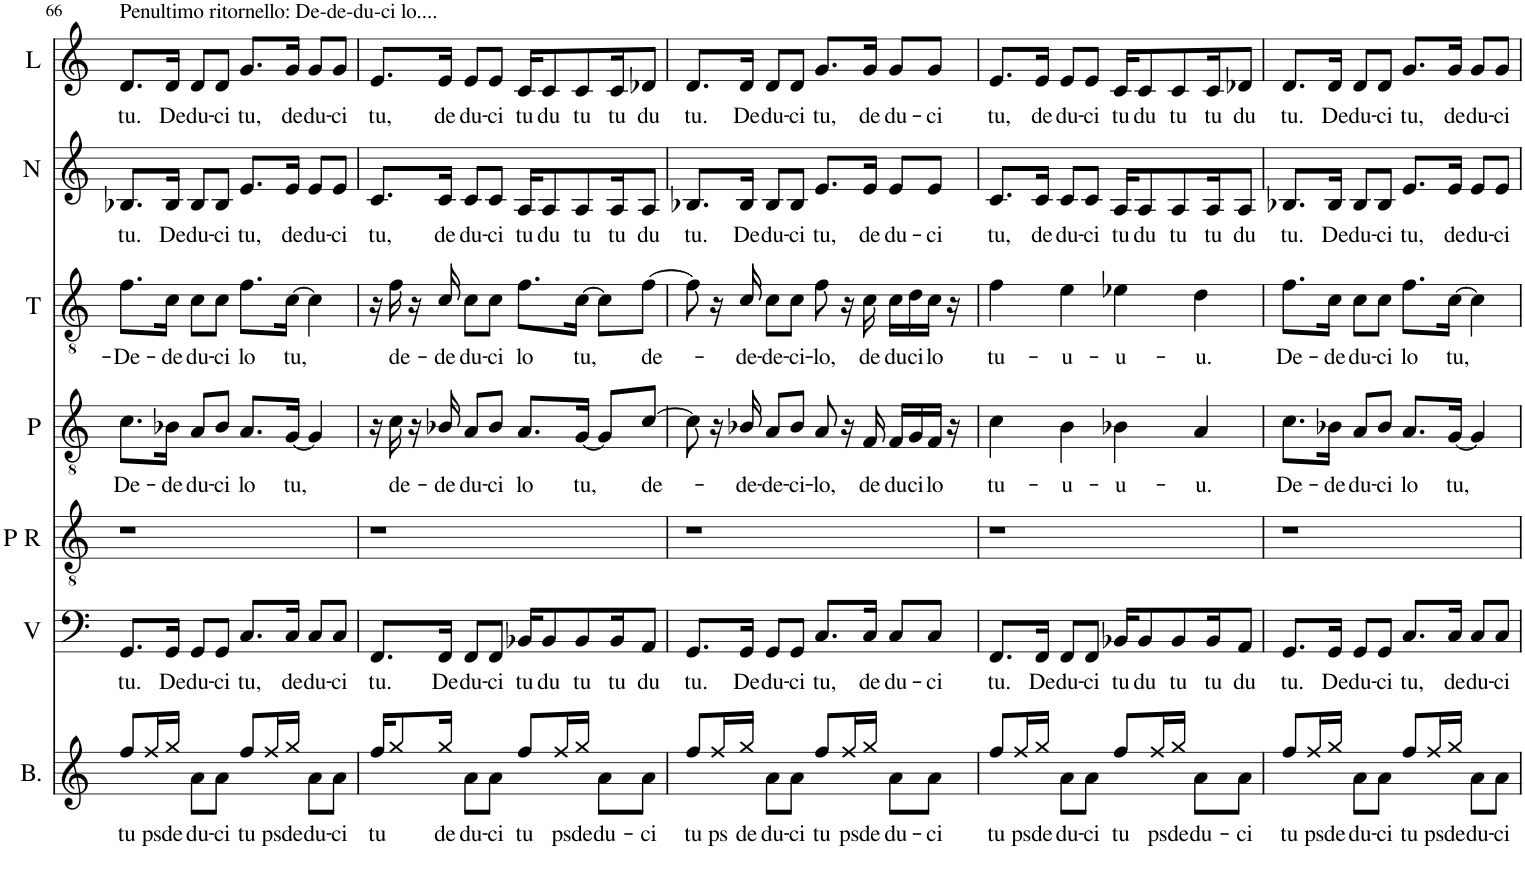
**kern	**text	**kern	**text	**kern	**kern	**text	**kern	**text	**kern	**text	**kern	**text
*part7	*part7	*part6	*part6	*part5	*part4	*part4	*part3	*part3	*part2	*part2	*part1	*part1
*staff7	*staff7	*staff6	*staff6	*staff5	*staff4	*staff4	*staff3	*staff3	*staff2	*staff2	*staff1	*staff1
*I"Bacco	*	*I"Viggo	*	*I"Parte  ritmica	*I"Patruk	*	*I"Tenor	*	*I"Natty	*	*I"Laval	*
*I'B.	*	*I'V	*	*I'P R	*I'P	*	*I'T	*	*I'N	*	*I'L	*
!!LO:PB:g=z
*clefG2	*	*clefF4	*	*clefGv2	*clefGv2	*	*clefGv2	*	*clefG2	*	*clefG2	*
*k[]	*	*k[]	*	*k[]	*k[]	*	*k[]	*	*k[]	*	*k[]	*
*M4/4	*	*M4/4	*	*M4/4	*M4/4	*	*M4/4	*	*M4/4	*	*M4/4	*
=66	=66	=66	=66	=66	=66	=66	=66	=66	=66	=66	=66	=66
!	!	!	!	!	!	!	!	!	!	!	!LO:TX:a:t=Penultimo ritornello&colon; De-de-du-ci lo....	!
!	!LO:LY:b	!	!LO:LY:b	!	!	!LO:LY:b	!	!LO:LY:b	!	!LO:LY:b	!	!LO:LY:b
8Rff/L	tu	8.GG/L	tu.	1r	8.c\L	De-	8.f\L	De-	8.B-X/L	tu.	8.d/L	tu.
!	!LO:LY:b	!	!	!	!	!	!	!	!	!	!	!
16Rff/L	ps	.	.	.	.	.	.	.	.	.	.	.
!	!LO:LY:b	!	!LO:LY:b	!	!	!LO:LY:b	!	!LO:LY:b	!	!LO:LY:b	!	!LO:LY:b
16Rgg/JJ	de-	16GG/Jk	De-	.	16B-X\Jk	-de-	16c\Jk	-de-	16B-/Jk	De-	16d/Jk	De-
!	!LO:LY:b	!	!LO:LY:b	!	!	!LO:LY:b	!	!LO:LY:b	!	!LO:LY:b	!	!LO:LY:b
8Ra\L	-du-	8GG/L	-du-	.	8A/L	-du-	8c\L	-du-	8B-/L	-du-	8d/L	-du-
!	!LO:LY:b	!	!LO:LY:b	!	!	!LO:LY:b	!	!LO:LY:b	!	!LO:LY:b	!	!LO:LY:b
8Ra\J	-ci	8GG/J	-ci	.	8B-/J	-ci	8c\J	-ci	8B-/J	-ci	8d/J	-ci
!	!LO:LY:b	!	!LO:LY:b	!	!	!LO:LY:b	!	!LO:LY:b	!	!LO:LY:b	!	!LO:LY:b
8Rff/L	tu	8.C/L	tu,	.	8.A/L	lo	8.f\L	lo	8.e/L	tu,	8.g/L	tu,
!	!LO:LY:b	!	!	!	!	!	!	!	!	!	!	!
16Rff/L	ps	.	.	.	.	.	.	.	.	.	.	.
!	!LO:LY:b	!	!LO:LY:b	!	!	!LO:LY:b	!	!LO:LY:b	!	!LO:LY:b	!	!LO:LY:b
16Rgg/JJ	de-	16C/Jk	de-	.	[16G/Jk	tu,	[16c\Jk	tu,	16e/Jk	de-	16g/Jk	de-
!	!LO:LY:b	!	!LO:LY:b	!	!	!	!	!	!	!LO:LY:b	!	!LO:LY:b
8Ra\L	-du-	8C/L	-du-	.	4G/]	.	4c\]	.	8e/L	-du-	8g/L	-du-
!	!LO:LY:b	!	!LO:LY:b	!	!	!	!	!	!	!LO:LY:b	!	!LO:LY:b
8Ra\J	-ci	8C/J	-ci	.	.	.	.	.	8e/J	-ci	8g/J	-ci
=67	=67	=67	=67	=67	=67	=67	=67	=67	=67	=67	=67	=67
!	!LO:LY:b	!	!LO:LY:b	!	!	!	!	!	!	!LO:LY:b	!	!LO:LY:b
16Rff/KL	tu	8.FF/L	tu.	1r	16r	.	16r	.	8.c/L	tu,	8.e/L	tu,
!	!	!	!	!	!	!LO:LY:b	!	!LO:LY:b	!	!	!	!
8Rgg/	.	.	.	.	16c\	de-	16f\	de-	.	.	.	.
.	.	.	.	.	16r	.	16r	.	.	.	.	.
!	!LO:LY:b	!	!LO:LY:b	!	!	!LO:LY:b	!	!LO:LY:b	!	!LO:LY:b	!	!LO:LY:b
16Rgg/Jk	de-	16FF/Jk	De-	.	16B-X/	-de-	16c/	-de-	16c/Jk	de-	16e/Jk	de-
!	!LO:LY:b	!	!LO:LY:b	!	!	!LO:LY:b	!	!LO:LY:b	!	!LO:LY:b	!	!LO:LY:b
8Ra\L	-du-	8FF/L	-du-	.	8A/L	-du-	8c\L	-du-	8c/L	-du-	8e/L	-du-
!	!LO:LY:b	!	!LO:LY:b	!	!	!LO:LY:b	!	!LO:LY:b	!	!LO:LY:b	!	!LO:LY:b
8Ra\J	-ci	8FF/J	-ci	.	8B-/J	-ci	8c\J	-ci	8c/J	-ci	8e/J	-ci
!	!LO:LY:b	!	!LO:LY:b	!	!	!LO:LY:b	!	!LO:LY:b	!	!LO:LY:b	!	!LO:LY:b
8Rff/L	tu	16BB-X/KL	tu	.	8.A/L	lo	8.f\L	lo	16A/KL	tu	16c/KL	tu
!	!	!	!LO:LY:b	!	!	!	!	!	!	!LO:LY:b	!	!LO:LY:b
.	.	8BB-/	du	.	.	.	.	.	8A/	du	8c/	du
!	!LO:LY:b	!	!	!	!	!	!	!	!	!	!	!
16Rff/L	ps	.	.	.	.	.	.	.	.	.	.	.
!	!LO:LY:b	!	!LO:LY:b	!	!	!LO:LY:b	!	!LO:LY:b	!	!LO:LY:b	!	!LO:LY:b
16Rgg/JJ	de-	8BB-/	tu	.	[16G/Jk	tu,	[16c\Jk	tu,	8A/	tu	8c/	tu
!	!LO:LY:b	!	!	!	!	!	!	!	!	!	!	!
8Ra\L	-du-	.	.	.	8G/L]	.	8c\L]	.	.	.	.	.
!	!	!	!LO:LY:b	!	!	!	!	!	!	!LO:LY:b	!	!LO:LY:b
.	.	16BB-/K	tu	.	.	.	.	.	16A/K	tu	16c/K	tu
!	!LO:LY:b	!	!LO:LY:b	!	!	!LO:LY:b	!	!LO:LY:b	!	!LO:LY:b	!	!LO:LY:b
8Ra\J	-ci	8AA/J	du	.	[8c/J	de-	[8f\J	de-	8A/J	du	8d-X/J	du
=68	=68	=68	=68	=68	=68	=68	=68	=68	=68	=68	=68	=68
!	!LO:LY:b	!	!LO:LY:b	!	!	!	!	!	!	!LO:LY:b	!	!LO:LY:b
8Rff/L	tu	8.GG/L	tu.	1r	8c\]	.	8f\]	.	8.B-X/L	tu.	8.d/L	tu.
!	!LO:LY:b	!	!	!	!	!	!	!	!	!	!	!
16Rff/L	ps	.	.	.	16r	.	16r	.	.	.	.	.
!	!LO:LY:b	!	!LO:LY:b	!	!	!LO:LY:b	!	!LO:LY:b	!	!LO:LY:b	!	!LO:LY:b
16Rgg/JJ	de-	16GG/Jk	De-	.	16B-X/	-de-	16c/	-de-	16B-/Jk	De-	16d/Jk	De-
!	!LO:LY:b	!	!LO:LY:b	!	!	!LO:LY:b	!	!LO:LY:b	!	!LO:LY:b	!	!LO:LY:b
8Ra\L	-du-	8GG/L	-du-	.	8A/L	-de-	8c\L	-de-	8B-/L	-du-	8d/L	-du-
!	!LO:LY:b	!	!LO:LY:b	!	!	!LO:LY:b	!	!LO:LY:b	!	!LO:LY:b	!	!LO:LY:b
8Ra\J	-ci	8GG/J	-ci	.	8B-/J	-ci-	8c\J	-ci-	8B-/J	-ci	8d/J	-ci
!	!LO:LY:b	!	!LO:LY:b	!	!	!LO:LY:b	!	!LO:LY:b	!	!LO:LY:b	!	!LO:LY:b
8Rff/L	tu	8.C/L	tu,	.	8A/	-lo,	8f\	-lo,	8.e/L	tu,	8.g/L	tu,
!	!LO:LY:b	!	!	!	!	!	!	!	!	!	!	!
16Rff/L	ps	.	.	.	16r	.	16r	.	.	.	.	.
!	!LO:LY:b	!	!LO:LY:b	!	!	!LO:LY:b	!	!LO:LY:b	!	!LO:LY:b	!	!LO:LY:b
16Rgg/JJ	de-	16C/Jk	de-	.	16F/	de-	16c\	de-	16e/Jk	de-	16g/Jk	de-
!	!LO:LY:b	!	!LO:LY:b	!	!	!LO:LY:b	!	!LO:LY:b	!	!LO:LY:b	!	!LO:LY:b
8Ra\L	-du-	8C/L	-du-	.	16F/LL	-du-	16c\LL	-du-	8e/L	-du-	8g/L	-du-
!	!	!	!	!	!	!LO:LY:b	!	!LO:LY:b	!	!	!	!
.	.	.	.	.	16G/	-ci-	16d\	-ci-	.	.	.	.
!	!LO:LY:b	!	!LO:LY:b	!	!	!LO:LY:b	!	!LO:LY:b	!	!LO:LY:b	!	!LO:LY:b
8Ra\J	-ci	8C/J	-ci	.	16F/JJ	-lo	16c\JJ	-lo	8e/J	-ci	8g/J	-ci
.	.	.	.	.	16r	.	16r	.	.	.	.	.
=69	=69	=69	=69	=69	=69	=69	=69	=69	=69	=69	=69	=69
!	!LO:LY:b	!	!LO:LY:b	!	!	!LO:LY:b	!	!LO:LY:b	!	!LO:LY:b	!	!LO:LY:b
8Rff/L	tu	8.FF/L	tu.	1r	4c\	tu-	4f\	tu-	8.c/L	tu,	8.e/L	tu,
!	!LO:LY:b	!	!	!	!	!	!	!	!	!	!	!
16Rff/L	ps	.	.	.	.	.	.	.	.	.	.	.
!	!LO:LY:b	!	!LO:LY:b	!	!	!	!	!	!	!LO:LY:b	!	!LO:LY:b
16Rgg/JJ	de-	16FF/Jk	De-	.	.	.	.	.	16c/Jk	de-	16e/Jk	de-
!	!LO:LY:b	!	!LO:LY:b	!	!	!LO:LY:b	!	!LO:LY:b	!	!LO:LY:b	!	!LO:LY:b
8Ra\L	-du-	8FF/L	-du-	.	4B\	-u-	4e\	-u-	8c/L	-du-	8e/L	-du-
!	!LO:LY:b	!	!LO:LY:b	!	!	!	!	!	!	!LO:LY:b	!	!LO:LY:b
8Ra\J	-ci	8FF/J	-ci	.	.	.	.	.	8c/J	-ci	8e/J	-ci
!	!LO:LY:b	!	!LO:LY:b	!	!	!LO:LY:b	!	!LO:LY:b	!	!LO:LY:b	!	!LO:LY:b
8Rff/L	tu	16BB-X/KL	tu	.	4B-X\	-u-	4e-X\	-u-	16A/KL	tu	16c/KL	tu
!	!	!	!LO:LY:b	!	!	!	!	!	!	!LO:LY:b	!	!LO:LY:b
.	.	8BB-/	du	.	.	.	.	.	8A/	du	8c/	du
!	!LO:LY:b	!	!	!	!	!	!	!	!	!	!	!
16Rff/L	ps	.	.	.	.	.	.	.	.	.	.	.
!	!LO:LY:b	!	!LO:LY:b	!	!	!	!	!	!	!LO:LY:b	!	!LO:LY:b
16Rgg/JJ	de-	8BB-/	tu	.	.	.	.	.	8A/	tu	8c/	tu
!	!LO:LY:b	!	!	!	!	!LO:LY:b	!	!LO:LY:b	!	!	!	!
8Ra\L	-du-	.	.	.	4A/	-u.	4d\	-u.	.	.	.	.
!	!	!	!LO:LY:b	!	!	!	!	!	!	!LO:LY:b	!	!LO:LY:b
.	.	16BB-/K	tu	.	.	.	.	.	16A/K	tu	16c/K	tu
!	!LO:LY:b	!	!LO:LY:b	!	!	!	!	!	!	!LO:LY:b	!	!LO:LY:b
8Ra\J	-ci	8AA/J	du	.	.	.	.	.	8A/J	du	8d-X/J	du
=70	=70	=70	=70	=70	=70	=70	=70	=70	=70	=70	=70	=70
!	!LO:LY:b	!	!LO:LY:b	!	!	!LO:LY:b	!	!LO:LY:b	!	!LO:LY:b	!	!LO:LY:b
8Rff/L	tu	8.GG/L	tu.	1r	8.c\L	De-	8.f\L	De-	8.B-X/L	tu.	8.d/L	tu.
!	!LO:LY:b	!	!	!	!	!	!	!	!	!	!	!
16Rff/L	ps	.	.	.	.	.	.	.	.	.	.	.
!	!LO:LY:b	!	!LO:LY:b	!	!	!LO:LY:b	!	!LO:LY:b	!	!LO:LY:b	!	!LO:LY:b
16Rgg/JJ	de-	16GG/Jk	De-	.	16B-X\Jk	-de-	16c\Jk	-de-	16B-/Jk	De-	16d/Jk	De-
!	!LO:LY:b	!	!LO:LY:b	!	!	!LO:LY:b	!	!LO:LY:b	!	!LO:LY:b	!	!LO:LY:b
8Ra\L	-du-	8GG/L	-du-	.	8A/L	-du-	8c\L	-du-	8B-/L	-du-	8d/L	-du-
!	!LO:LY:b	!	!LO:LY:b	!	!	!LO:LY:b	!	!LO:LY:b	!	!LO:LY:b	!	!LO:LY:b
8Ra\J	-ci	8GG/J	-ci	.	8B-/J	-ci	8c\J	-ci	8B-/J	-ci	8d/J	-ci
!	!LO:LY:b	!	!LO:LY:b	!	!	!LO:LY:b	!	!LO:LY:b	!	!LO:LY:b	!	!LO:LY:b
8Rff/L	tu	8.C/L	tu,	.	8.A/L	lo	8.f\L	lo	8.e/L	tu,	8.g/L	tu,
!	!LO:LY:b	!	!	!	!	!	!	!	!	!	!	!
16Rff/L	ps	.	.	.	.	.	.	.	.	.	.	.
!	!LO:LY:b	!	!LO:LY:b	!	!	!LO:LY:b	!	!LO:LY:b	!	!LO:LY:b	!	!LO:LY:b
16Rgg/JJ	de-	16C/Jk	de-	.	[16G/Jk	tu,	[16c\Jk	tu,	16e/Jk	de-	16g/Jk	de-
!	!LO:LY:b	!	!LO:LY:b	!	!	!	!	!	!	!LO:LY:b	!	!LO:LY:b
8Ra\L	-du-	8C/L	-du-	.	4G/]	.	4c\]	.	8e/L	-du-	8g/L	-du-
!	!LO:LY:b	!	!LO:LY:b	!	!	!	!	!	!	!LO:LY:b	!	!LO:LY:b
8Ra\J	-ci	8C/J	-ci	.	.	.	.	.	8e/J	-ci	8g/J	-ci
=	=	=	=	=	=	=	=	=	=	=	=	=
*-	*-	*-	*-	*-	*-	*-	*-	*-	*-	*-	*-	*-
